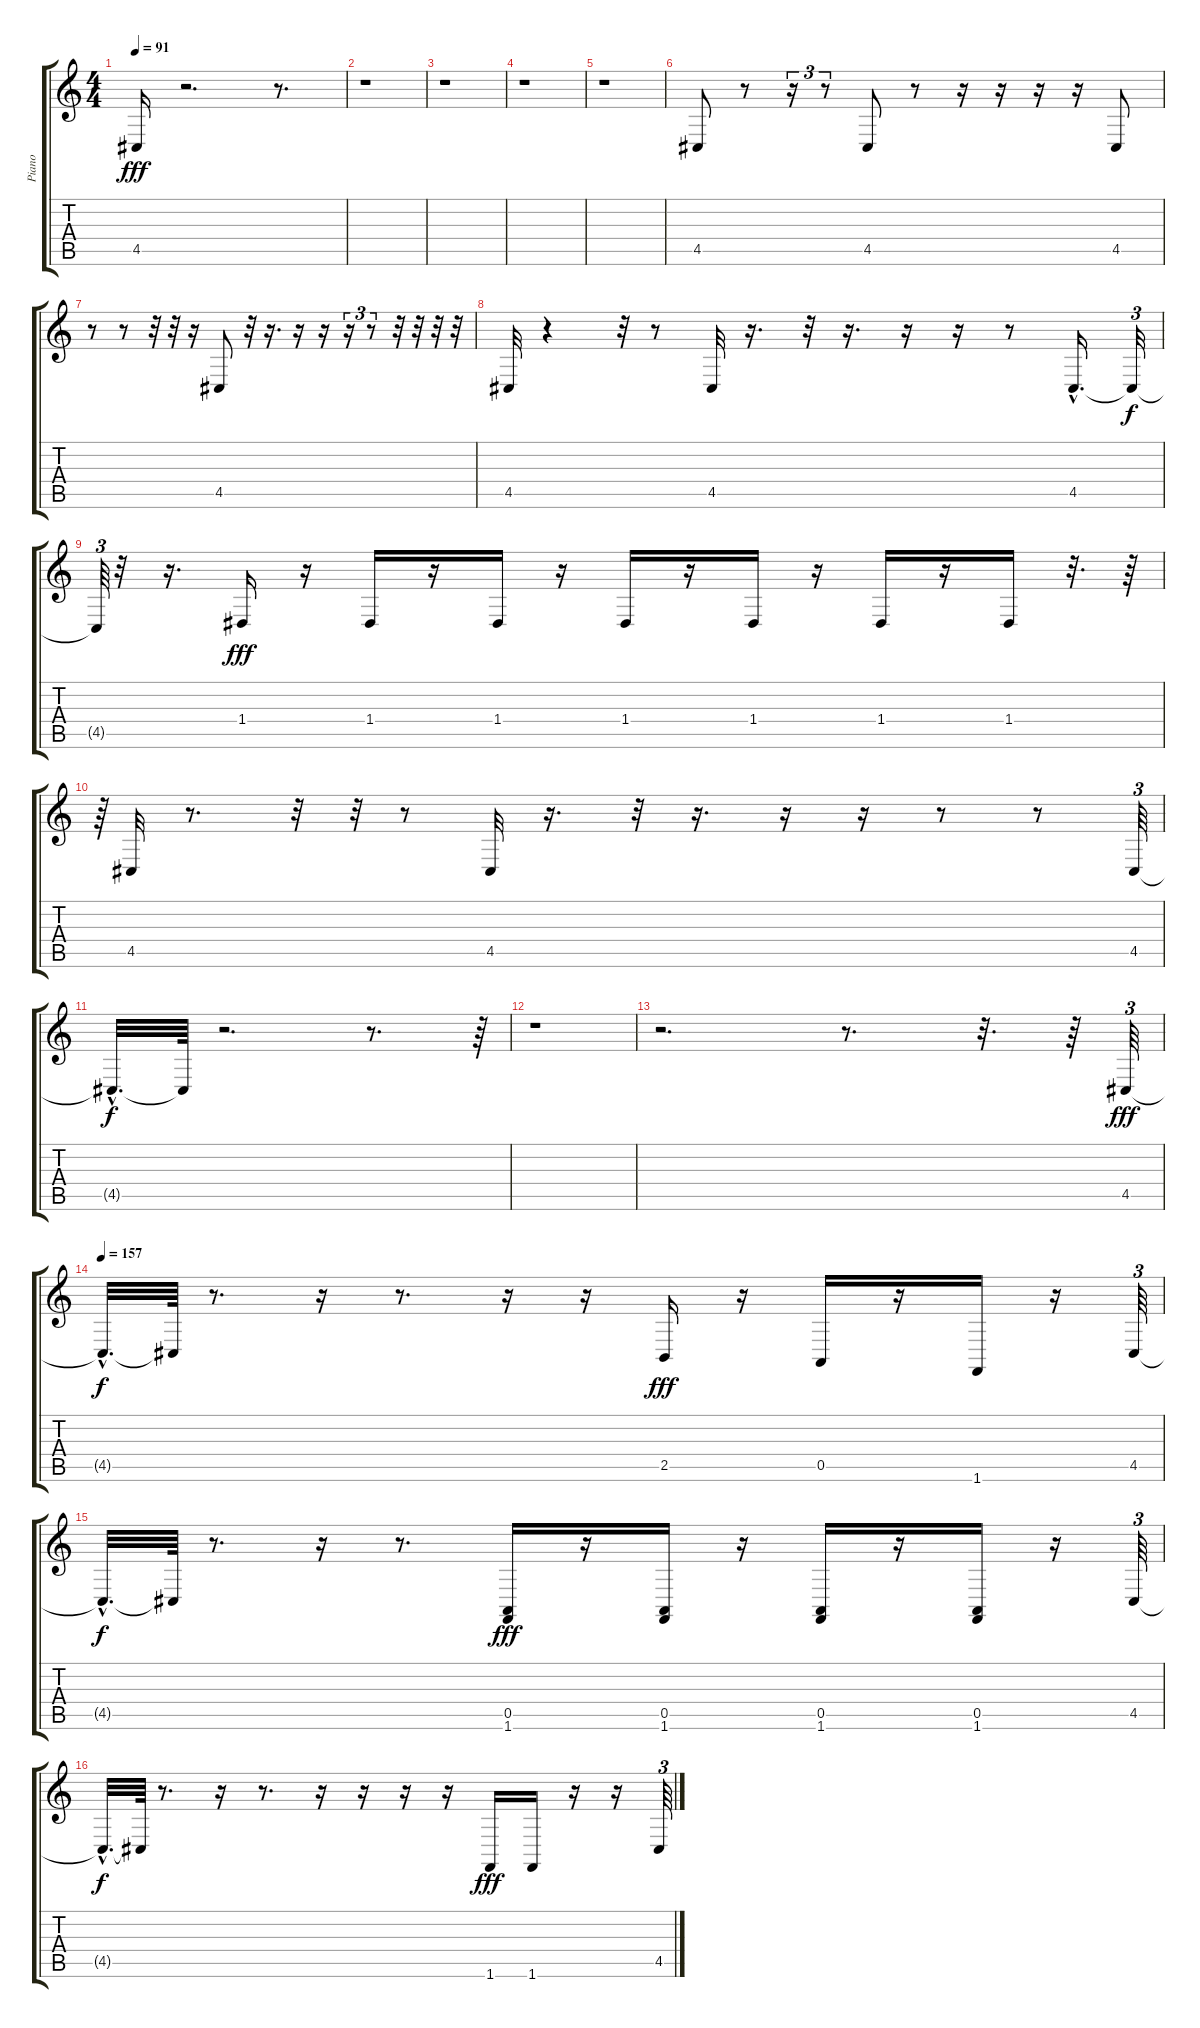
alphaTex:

\track ("Piano" "Piano") {instrument acousticgrandpiano}
\staff {score tabs}
\tuning (E4 B3 G3 D3 A2 E2) {hide}
\ts (4 4)
\tempo 91
\clef g2
\ks c
4.5.16{dy fff} r.2{d} r.8{d} |
r.1 |
r.1 |
r.1 |
r.1 |
4.5.8 r.8 r.16{tu (3 2)} r.8{tu (3 2)} 4.5.8 r.8 r.16 r.16 r.16 r.16 4.5.8 |
r.8 r.8 r.32 r.32 r.16 4.5.8 r.32 r.16{d} r.16 r.16 r.16{tu (3 2)} r.8{tu (3 2)} r.32 r.32 r.32 r.32 |
4.5.32 r.4 r.32{tu (3 2)} r.8{tu (3 2)} 4.5.32 r.16{d} r.32 r.16{d} r.16 r.16 r.8 4.5{hac}.16{d} 4.5{t}.32{tu (3 2) dy f} |
4.5{t}.64{tu (3 2)} r.32 r.16{d} 1.4.16{dy fff} r.16 1.4.16 r.16 1.4.16 r.16 1.4.16 r.16 1.4.16 r.16 1.4.16 r.16 1.4.16 r.32{d} r.64 |
r.64{tu (3 2)} 4.5.32 r.8{d} r.32 r.32{tu (3 2)} r.8{tu (3 2)} 4.5.32 r.16{d} r.32 r.16{d} r.16 r.16 r.8 r.8 4.5.64{tu (3 2)} |
4.5{hac t}.32{d dy f} 4.5{t}.64 r.2{d} r.8{d} r.64{tu (3 2)} |
r.1 |
r.2{d} r.8{d} r.32{d} r.64 4.5.64{tu (3 2) dy fff} |
\tempo 157
4.5{hac t}.32{d dy f} 4.5{t}.64 r.8{d} r.16 r.8{d} r.16 r.16 2.5.16{dy fff} r.16 0.5.16 r.16 1.6.16 r.16 4.5.64{tu (3 2)} |
4.5{hac t}.32{d dy f} 4.5{t}.64 r.8{d} r.16 r.8{d} (0.5 1.6).16{dy fff} r.16 (0.5 1.6).16 r.16 (0.5 1.6).16 r.16 (0.5 1.6).16 r.16 4.5.64{tu (3 2)} |
4.5{hac t}.32{d dy f} 4.5{t}.64 r.8{d} r.16 r.8{d} r.16 r.16 r.16 r.16 1.6.16{dy fff} 1.6.16 r.16 r.16 4.5.64{tu (3 2)}
